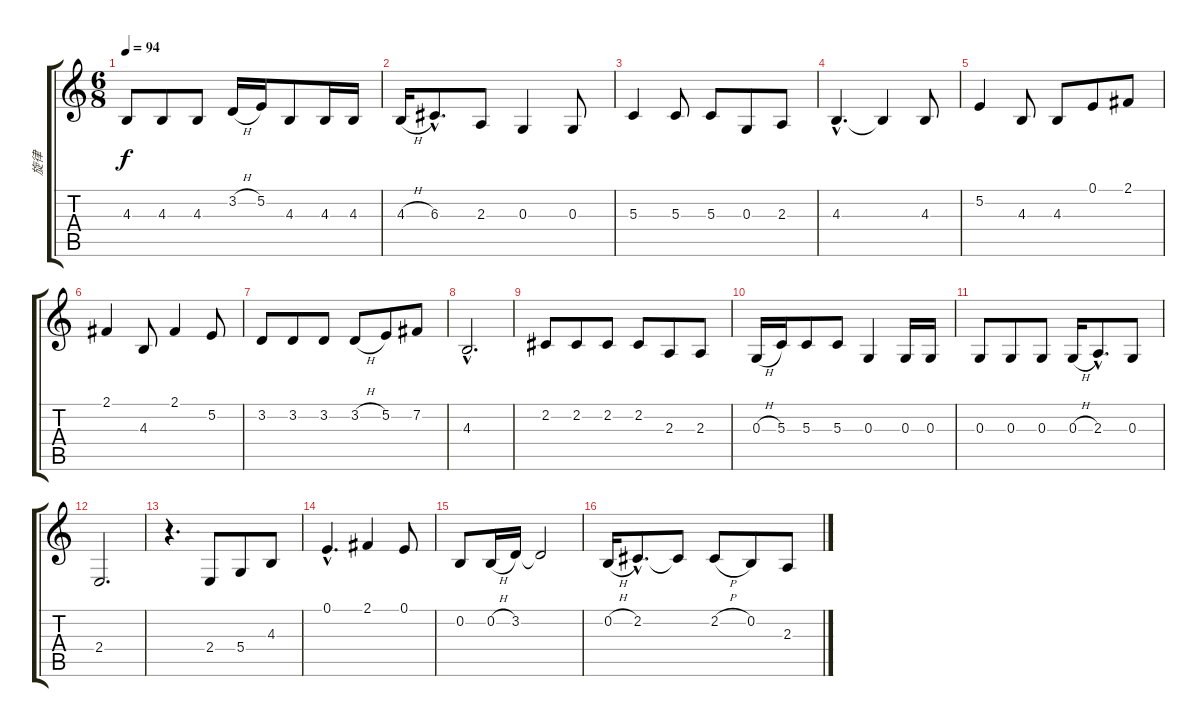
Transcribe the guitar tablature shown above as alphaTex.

\track ("旋律" "旋律") {instrument sopranosax}
\staff {score tabs}
\tuning (E4 B3 G3 D3 A2 E2) {hide}
\ts (6 8)
\tempo 94
\clef g2
\ks c
4.3.8{dy f} 4.3.8 4.3.8 3.2{h}.16 5.2.16 4.3.8 4.3.16 4.3.16 |
4.3{h}.16 6.3{hac}.8{d} 2.3.8 0.3.4 0.3.8 |
5.3.4 5.3.8 5.3.8 0.3.8 2.3.8 |
4.3{hac}.4{d} 4.3{t}.4 4.3.8 |
5.2.4 4.3.8 4.3.8 0.1.8 2.1.8 |
2.1.4 4.3.8 2.1.4 5.2.8 |
3.2.8 3.2.8 3.2.8 3.2{h}.8 5.2.8 7.2.8 |
4.3{hac}.2{d} |
2.2.8 2.2.8 2.2.8 2.2.8 2.3.8 2.3.8 |
0.3{h}.16 5.3.16 5.3.8 5.3.8 0.3.4 0.3.16 0.3.16 |
0.3.8 0.3.8 0.3.8 0.3{h}.16 2.3{hac}.8{d} 0.3.8 |
2.4.2{d} |
r.4{d} 2.4.8 5.4.8 4.3.8 |
0.1{hac}.4{d} 2.1.4 0.1.8 |
0.2.8 0.2{h}.16 3.2.16 3.2{t}.2 |
0.2{h}.16 2.2{hac}.8{d} 2.2{t}.8 2.2{h}.8 0.2.8 2.3.8
